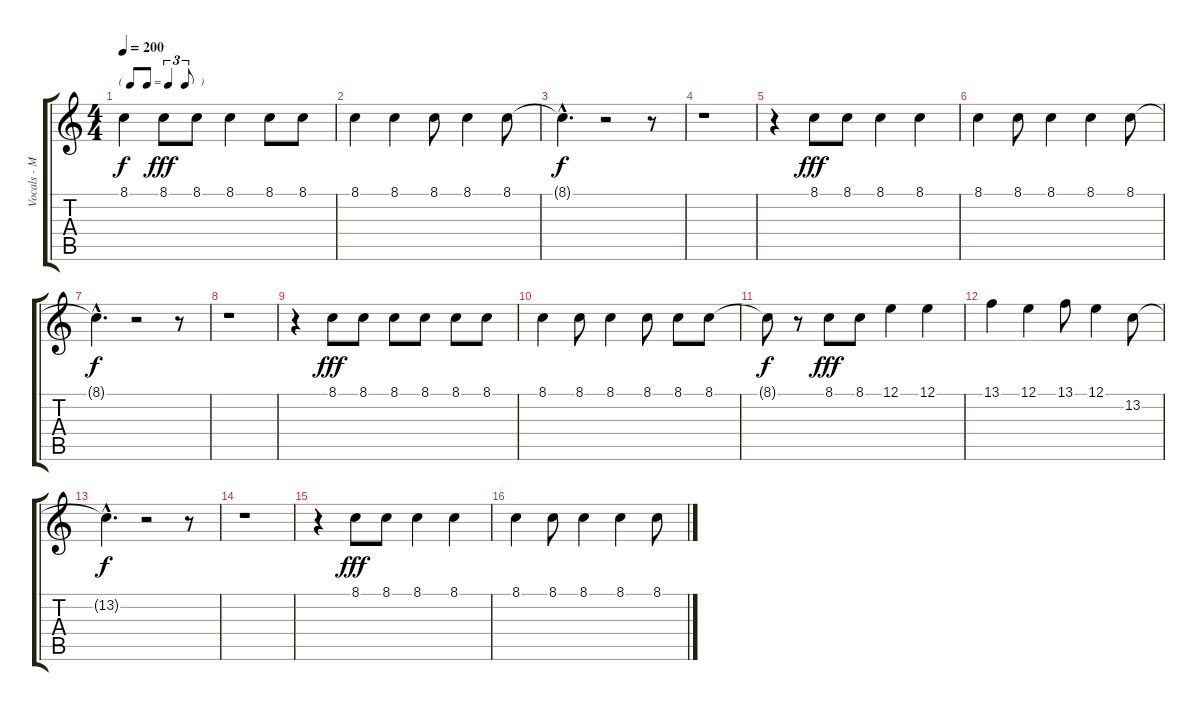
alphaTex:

\track ("Vocals - Mark" "Vocals - M") {instrument lead6voice}
\staff {score tabs}
\tuning (E4 B3 G3 D3 A2 E2) {hide}
\ts (4 4)
\tf triplet8th
\tempo 200
\clef g2
\ks c
8.1{t}.4{dy f} 8.1.8{dy fff} 8.1.8 8.1.4 8.1.8 8.1.8 |
8.1.4 8.1.4 8.1.8 8.1.4 8.1.8 |
8.1{hac t}.4{d dy f} r.2 r.8 |
r.1 |
r.4 8.1.8{dy fff} 8.1.8 8.1.4 8.1.4 |
8.1.4 8.1.8 8.1.4 8.1.4 8.1.8 |
8.1{hac t}.4{d dy f} r.2 r.8 |
r.1 |
r.4 8.1.8{dy fff} 8.1.8 8.1.8 8.1.8 8.1.8 8.1.8 |
8.1.4 8.1.8 8.1.4 8.1.8 8.1.8 8.1.8 |
8.1{t}.8{dy f} r.8 8.1.8{dy fff} 8.1.8 12.1.4 12.1.4 |
13.1.4 12.1.4 13.1.8 12.1.4 13.2.8 |
13.2{hac t}.4{d dy f} r.2 r.8 |
r.1 |
r.4 8.1.8{dy fff} 8.1.8 8.1.4 8.1.4 |
8.1.4 8.1.8 8.1.4 8.1.4 8.1.8
